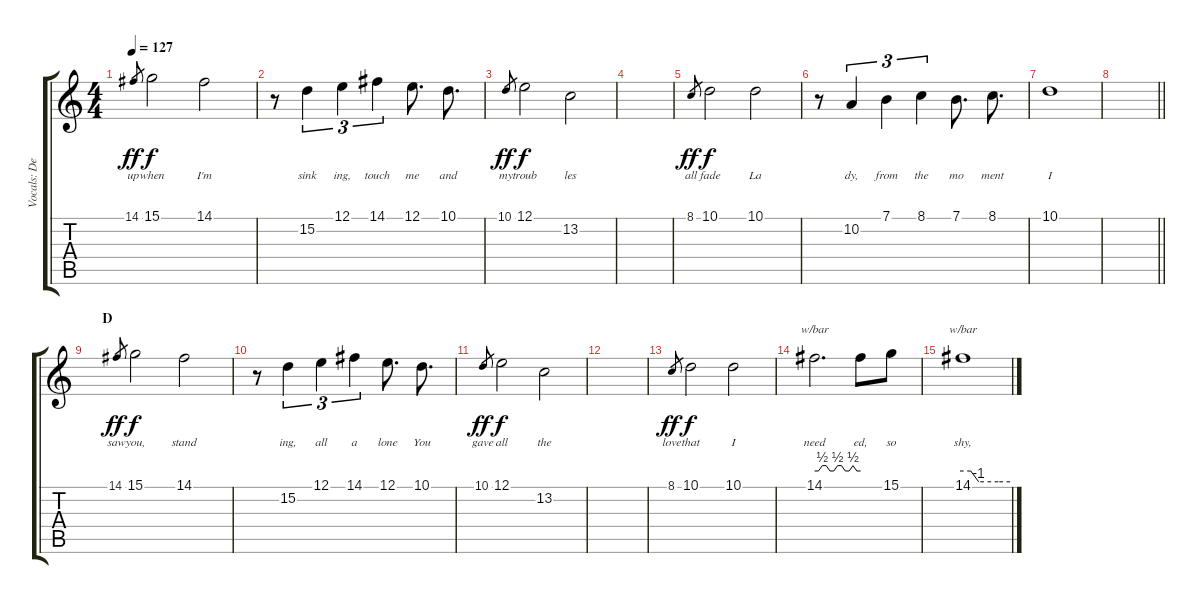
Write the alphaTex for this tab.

\track ("Vocals: Dennis" "Vocals: De") {instrument lead2sawtooth}
\staff {score tabs}
\tuning (E4 B3 G3 D3 A2 E2) {hide}
\ts (4 4)
\tempo 127
\clef g2
\ks c
14.1.8{lyrics (0 "up") lyrics (1 "") lyrics (2 "") lyrics (3 "") lyrics (4 "") gr dy ff} 15.1.2{lyrics (0 "when") lyrics (1 "") lyrics (2 "") lyrics (3 "") lyrics (4 "") dy f} 14.1.2{lyrics (0 "I'm") lyrics (1 "") lyrics (2 "") lyrics (3 "") lyrics (4 "")} |
r.8 15.2.4{tu (3 2) lyrics (0 "sink") lyrics (1 "") lyrics (2 "") lyrics (3 "") lyrics (4 "")} 12.1.4{tu (3 2) lyrics (0 "ing,") lyrics (1 "") lyrics (2 "") lyrics (3 "") lyrics (4 "")} 14.1.4{tu (3 2) lyrics (0 "touch") lyrics (1 "") lyrics (2 "") lyrics (3 "") lyrics (4 "")} 12.1.8{d lyrics (0 "me") lyrics (1 "") lyrics (2 "") lyrics (3 "") lyrics (4 "")} 10.1.8{d lyrics (0 "and") lyrics (1 "") lyrics (2 "") lyrics (3 "") lyrics (4 "")} |
10.1.8{lyrics (0 "my") lyrics (1 "") lyrics (2 "") lyrics (3 "") lyrics (4 "") gr dy ff} 12.1.2{lyrics (0 "troub") lyrics (1 "") lyrics (2 "") lyrics (3 "") lyrics (4 "") dy f} 13.2.2{lyrics (0 "les") lyrics (1 "") lyrics (2 "") lyrics (3 "") lyrics (4 "")} |
|
8.1.8{lyrics (0 "all") lyrics (1 "") lyrics (2 "") lyrics (3 "") lyrics (4 "") gr dy ff} 10.1.2{lyrics (0 "fade") lyrics (1 "") lyrics (2 "") lyrics (3 "") lyrics (4 "") dy f} 10.1.2{lyrics (0 "La") lyrics (1 "") lyrics (2 "") lyrics (3 "") lyrics (4 "")} |
r.8 10.2.4{tu (3 2) lyrics (0 "dy,") lyrics (1 "") lyrics (2 "") lyrics (3 "") lyrics (4 "")} 7.1.4{tu (3 2) lyrics (0 "from") lyrics (1 "") lyrics (2 "") lyrics (3 "") lyrics (4 "")} 8.1.4{tu (3 2) lyrics (0 "the") lyrics (1 "") lyrics (2 "") lyrics (3 "") lyrics (4 "")} 7.1.8{d lyrics (0 "mo") lyrics (1 "") lyrics (2 "") lyrics (3 "") lyrics (4 "")} 8.1.8{d lyrics (0 "ment") lyrics (1 "") lyrics (2 "") lyrics (3 "") lyrics (4 "")} |
10.1.1{lyrics (0 "I") lyrics (1 "") lyrics (2 "") lyrics (3 "") lyrics (4 "")} |
\barLineRight lightlight
|
\section ("" "D")
14.1.8{lyrics (0 "saw") lyrics (1 "") lyrics (2 "") lyrics (3 "") lyrics (4 "") gr dy ff} 15.1.2{lyrics (0 "you,") lyrics (1 "") lyrics (2 "") lyrics (3 "") lyrics (4 "") dy f} 14.1.2{lyrics (0 "stand") lyrics (1 "") lyrics (2 "") lyrics (3 "") lyrics (4 "")} |
r.8 15.2.4{tu (3 2) lyrics (0 "ing,") lyrics (1 "") lyrics (2 "") lyrics (3 "") lyrics (4 "")} 12.1.4{tu (3 2) lyrics (0 "all") lyrics (1 "") lyrics (2 "") lyrics (3 "") lyrics (4 "")} 14.1.4{tu (3 2) lyrics (0 "a") lyrics (1 "") lyrics (2 "") lyrics (3 "") lyrics (4 "")} 12.1.8{d lyrics (0 "lone") lyrics (1 "") lyrics (2 "") lyrics (3 "") lyrics (4 "")} 10.1.8{d lyrics (0 "You") lyrics (1 "") lyrics (2 "") lyrics (3 "") lyrics (4 "")} |
10.1.8{lyrics (0 "gave") lyrics (1 "") lyrics (2 "") lyrics (3 "") lyrics (4 "") gr dy ff} 12.1.2{lyrics (0 "all") lyrics (1 "") lyrics (2 "") lyrics (3 "") lyrics (4 "") dy f} 13.2.2{lyrics (0 "the") lyrics (1 "") lyrics (2 "") lyrics (3 "") lyrics (4 "")} |
|
8.1.8{lyrics (0 "love") lyrics (1 "") lyrics (2 "") lyrics (3 "") lyrics (4 "") gr dy ff} 10.1.2{lyrics (0 "that") lyrics (1 "") lyrics (2 "") lyrics (3 "") lyrics (4 "") dy f} 10.1.2{lyrics (0 "I") lyrics (1 "") lyrics (2 "") lyrics (3 "") lyrics (4 "")} |
14.1.2{d tbe (custom default 0 0 5 0 10 2 15 2 20 0 25 0 30 2 35 2 40 0 45 0 50 2 55 0 60 0) lyrics (0 "need") lyrics (1 "") lyrics (2 "") lyrics (3 "") lyrics (4 "")} 14.1{t}.8{lyrics (0 "ed,") lyrics (1 "") lyrics (2 "") lyrics (3 "") lyrics (4 "")} 15.1.8{lyrics (0 "so") lyrics (1 "") lyrics (2 "") lyrics (3 "") lyrics (4 "")} |
14.1.1{tbe (custom default 0 0 10 0 20 -4 45 -4 60 -4) lyrics (0 "shy,") lyrics (1 "") lyrics (2 "") lyrics (3 "") lyrics (4 "")}
